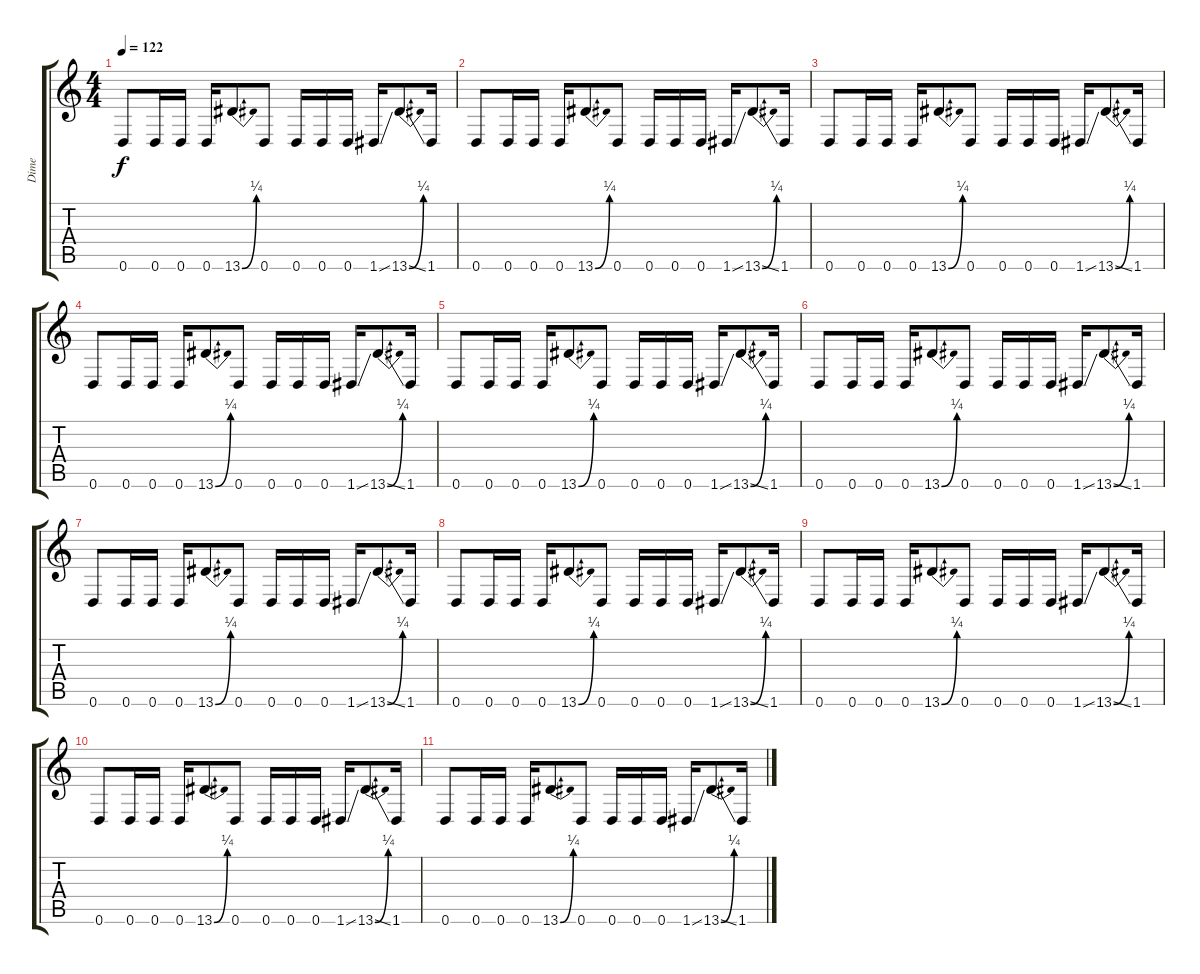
\track ("Dime" "Dime") {instrument distortionguitar}
\staff {score tabs}
\tuning (D4 A3 F3 C3 G2 D2) {hide}
\ts (4 4)
\tempo 122
\clef g2
\ks c
0.6.8{dy f} 0.6.16 0.6.16 0.6.16 13.6{be (bend 0 0 60 1)}.8 0.6.8 0.6.16 0.6.16 0.6.16 1.6{ss}.16 13.6{be (bend 0 0 60 1) ss}.8 1.6.16 |
0.6.8 0.6.16 0.6.16 0.6.16 13.6{be (bend 0 0 60 1)}.8 0.6.8 0.6.16 0.6.16 0.6.16 1.6{ss}.16 13.6{be (bend 0 0 60 1) ss}.8 1.6.16 |
0.6.8 0.6.16 0.6.16 0.6.16 13.6{be (bend 0 0 60 1)}.8 0.6.8 0.6.16 0.6.16 0.6.16 1.6{ss}.16 13.6{be (bend 0 0 60 1) ss}.8 1.6.16 |
0.6.8 0.6.16 0.6.16 0.6.16 13.6{be (bend 0 0 60 1)}.8 0.6.8 0.6.16 0.6.16 0.6.16 1.6{ss}.16 13.6{be (bend 0 0 60 1) ss}.8 1.6.16 |
0.6.8 0.6.16 0.6.16 0.6.16 13.6{be (bend 0 0 60 1)}.8 0.6.8 0.6.16 0.6.16 0.6.16 1.6{ss}.16 13.6{be (bend 0 0 60 1) ss}.8 1.6.16 |
0.6.8 0.6.16 0.6.16 0.6.16 13.6{be (bend 0 0 60 1)}.8 0.6.8 0.6.16 0.6.16 0.6.16 1.6{ss}.16 13.6{be (bend 0 0 60 1) ss}.8 1.6.16 |
0.6.8 0.6.16 0.6.16 0.6.16 13.6{be (bend 0 0 60 1)}.8 0.6.8 0.6.16 0.6.16 0.6.16 1.6{ss}.16 13.6{be (bend 0 0 60 1) ss}.8 1.6.16 |
0.6.8 0.6.16 0.6.16 0.6.16 13.6{be (bend 0 0 60 1)}.8 0.6.8 0.6.16 0.6.16 0.6.16 1.6{ss}.16 13.6{be (bend 0 0 60 1) ss}.8 1.6.16 |
0.6.8 0.6.16 0.6.16 0.6.16 13.6{be (bend 0 0 60 1)}.8 0.6.8 0.6.16 0.6.16 0.6.16 1.6{ss}.16 13.6{be (bend 0 0 60 1) ss}.8 1.6.16 |
0.6.8 0.6.16 0.6.16 0.6.16 13.6{be (bend 0 0 60 1)}.8 0.6.8 0.6.16 0.6.16 0.6.16 1.6{ss}.16 13.6{be (bend 0 0 60 1) ss}.8 1.6.16 |
0.6.8 0.6.16 0.6.16 0.6.16 13.6{be (bend 0 0 60 1)}.8 0.6.8 0.6.16 0.6.16 0.6.16 1.6{ss}.16 13.6{be (bend 0 0 60 1) ss}.8 1.6.16
